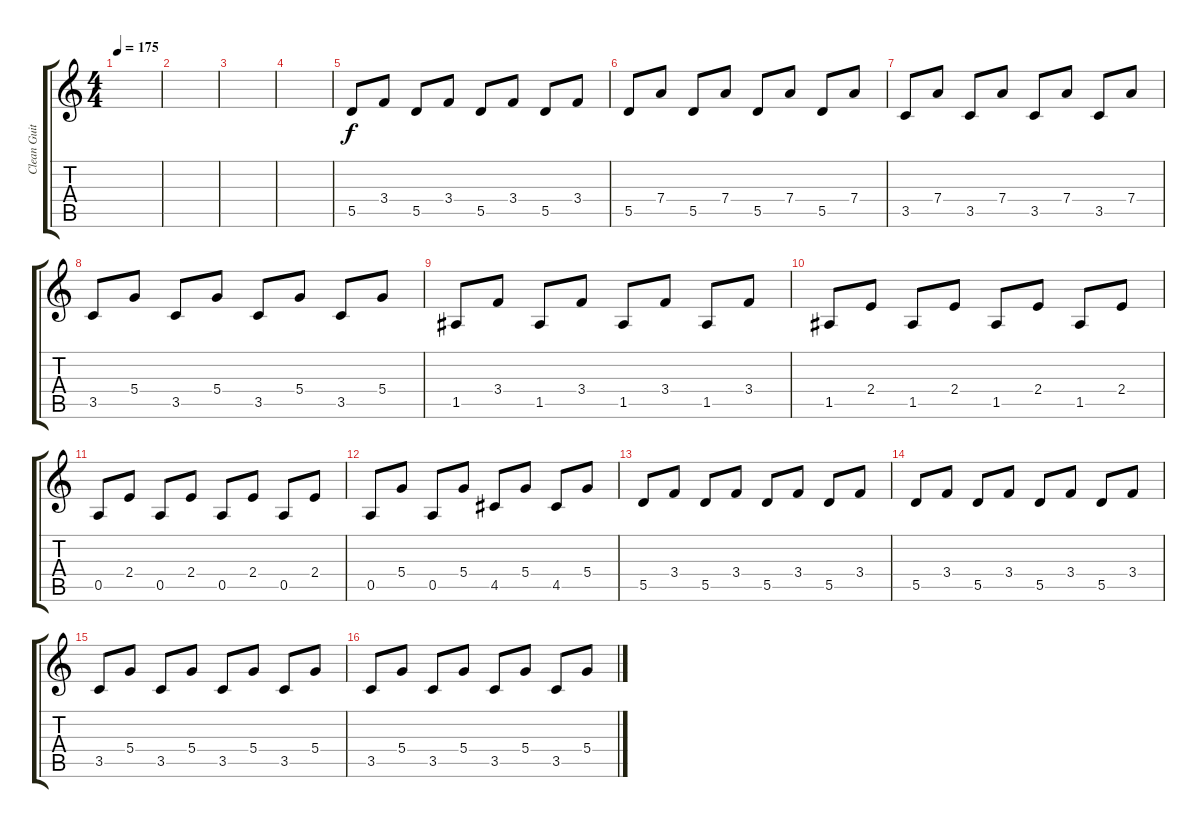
\track ("Clean Guitar" "Clean Guit") {instrument acousticguitarnylon}
\staff {score tabs}
\tuning (E4 B3 G3 D3 A2 E2) {hide}
\ts (4 4)
\tempo 175
\clef g2
\ks c
|
|
|
|
5.5.8 3.4.8 5.5.8 3.4.8 5.5.8 3.4.8 5.5.8 3.4.8 |
5.5.8 7.4.8 5.5.8 7.4.8 5.5.8 7.4.8 5.5.8 7.4.8 |
3.5.8 7.4.8 3.5.8 7.4.8 3.5.8 7.4.8 3.5.8 7.4.8 |
3.5.8 5.4.8 3.5.8 5.4.8 3.5.8 5.4.8 3.5.8 5.4.8 |
1.5.8 3.4.8 1.5.8 3.4.8 1.5.8 3.4.8 1.5.8 3.4.8 |
1.5.8 2.4.8 1.5.8 2.4.8 1.5.8 2.4.8 1.5.8 2.4.8 |
0.5.8 2.4.8 0.5.8 2.4.8 0.5.8 2.4.8 0.5.8 2.4.8 |
0.5.8 5.4.8 0.5.8 5.4.8 4.5.8 5.4.8 4.5.8 5.4.8 |
5.5.8 3.4.8 5.5.8 3.4.8 5.5.8 3.4.8 5.5.8 3.4.8 |
5.5.8 3.4.8 5.5.8 3.4.8 5.5.8 3.4.8 5.5.8 3.4.8 |
3.5.8 5.4.8 3.5.8 5.4.8 3.5.8 5.4.8 3.5.8 5.4.8 |
3.5.8 5.4.8 3.5.8 5.4.8 3.5.8 5.4.8 3.5.8 5.4.8
